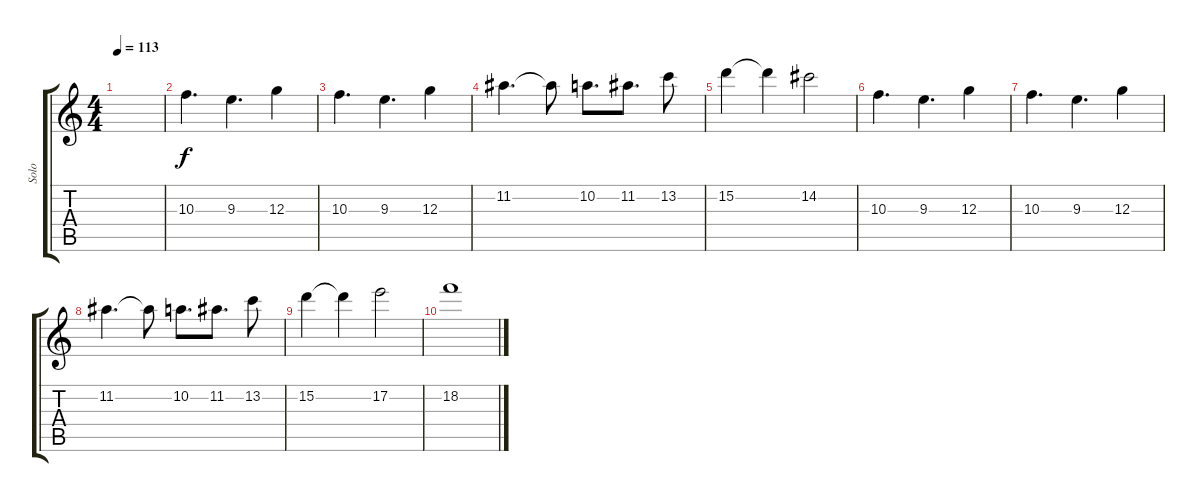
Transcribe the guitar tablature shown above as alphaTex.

\track ("Solo" "Solo") {instrument overdrivenguitar}
\staff {score tabs}
\tuning (E4 B3 G3 D3 A2 E2) {hide}
\ts (4 4)
\tempo 113
\clef g2
\ks c
|
10.3.4{d} 9.3.4{d} 12.3.4 |
10.3.4{d} 9.3.4{d} 12.3.4 |
11.2.4{d} 11.2{t}.8 10.2.8{d} 11.2.8{d} 13.2.8 |
15.2.4 15.2{t}.4 14.2.2 |
10.3.4{d} 9.3.4{d} 12.3.4 |
10.3.4{d} 9.3.4{d} 12.3.4 |
11.2.4{d} 11.2{t}.8 10.2.8{d} 11.2.8{d} 13.2.8 |
15.2.4 15.2{t}.4 17.2.2 |
18.2.1
